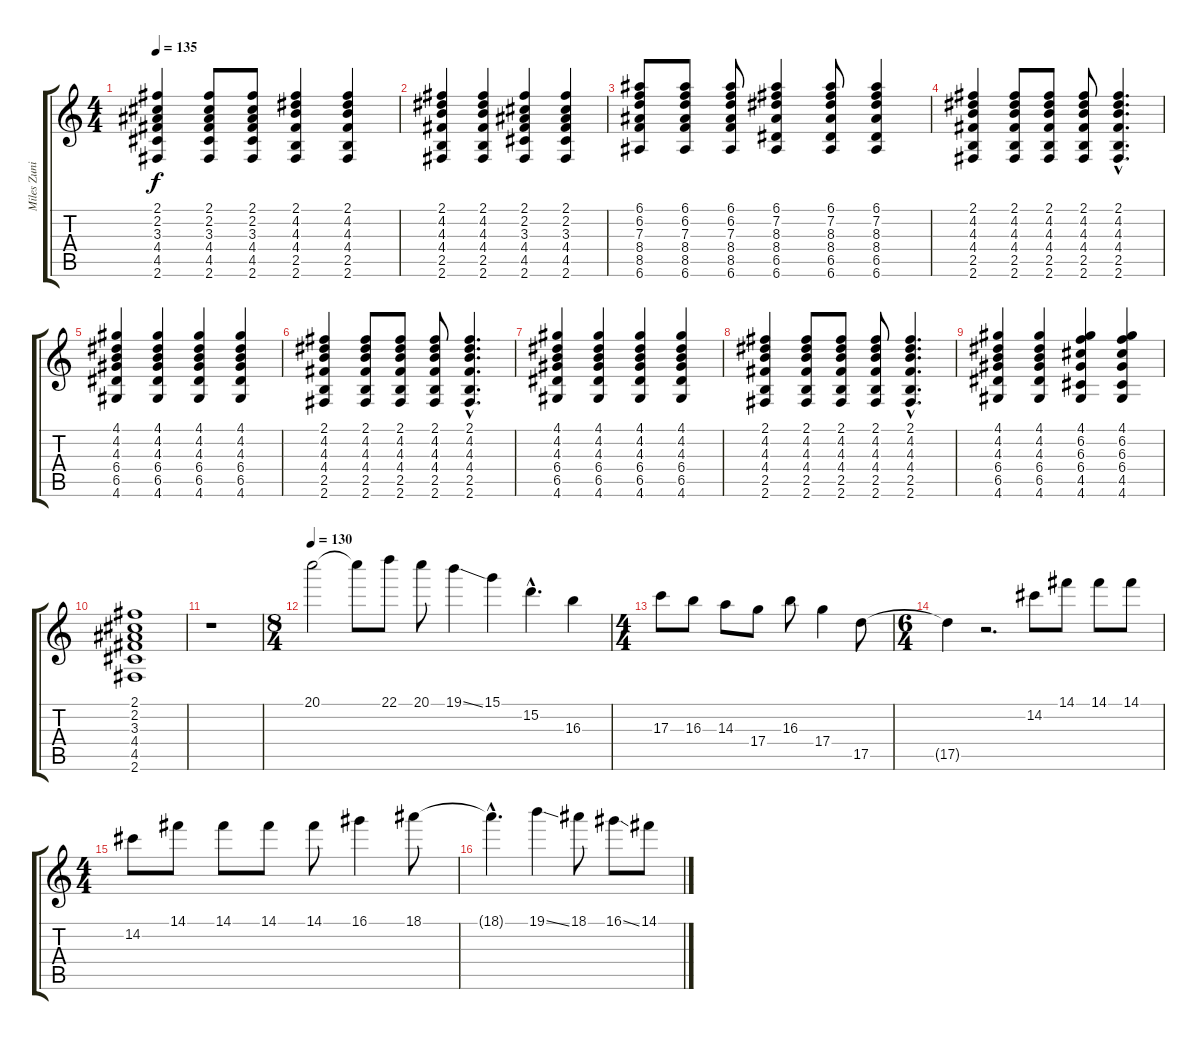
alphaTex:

\track ("Miles Zuniga" "Miles Zuni") {instrument acousticguitarnylon}
\staff {score tabs}
\tuning (E4 B3 G3 D3 A2 E2) {hide}
\ts (4 4)
\tempo 135
\clef g2
\ks c
(2.1 2.2 3.3 4.4 4.5 2.6).4{dy f} (2.1 2.2 3.3 4.4 4.5 2.6).8 (2.1 2.2 3.3 4.4 4.5 2.6).8 (2.1 4.2 4.3 4.4 2.5 2.6).4 (2.1 4.2 4.3 4.4 2.5 2.6).4 |
(2.1 4.2 4.3 4.4 2.5 2.6).4 (2.1 4.2 4.3 4.4 2.5 2.6).4 (2.1 2.2 3.3 4.4 4.5 2.6).4 (2.1 2.2 3.3 4.4 4.5 2.6).4 |
(6.1 6.2 7.3 8.4 8.5 6.6).8 (6.1 6.2 7.3 8.4 8.5 6.6).8 (6.1 6.2 7.3 8.4 8.5 6.6).8 (6.1 7.2 8.3 8.4 6.5 6.6).4 (6.1 7.2 8.3 8.4 6.5 6.6).8 (6.1 7.2 8.3 8.4 6.5 6.6).4 |
(2.1 4.2 4.3 4.4 2.5 2.6).4 (2.1 4.2 4.3 4.4 2.5 2.6).8 (2.1 4.2 4.3 4.4 2.5 2.6).8 (2.1 4.2 4.3 4.4 2.5 2.6).8 (2.1{hac} 4.2{hac} 4.3{hac} 4.4{hac} 2.5{hac} 2.6{hac}).4{d} |
(4.1 4.2 4.3 6.4 6.5 4.6).4 (4.1 4.2 4.3 6.4 6.5 4.6).4 (4.1 4.2 4.3 6.4 6.5 4.6).4 (4.1 4.2 4.3 6.4 6.5 4.6).4 |
(2.1 4.2 4.3 4.4 2.5 2.6).4 (2.1 4.2 4.3 4.4 2.5 2.6).8 (2.1 4.2 4.3 4.4 2.5 2.6).8 (2.1 4.2 4.3 4.4 2.5 2.6).8 (2.1{hac} 4.2{hac} 4.3{hac} 4.4{hac} 2.5{hac} 2.6{hac}).4{d} |
(4.1 4.2 4.3 6.4 6.5 4.6).4 (4.1 4.2 4.3 6.4 6.5 4.6).4 (4.1 4.2 4.3 6.4 6.5 4.6).4 (4.1 4.2 4.3 6.4 6.5 4.6).4 |
(2.1 4.2 4.3 4.4 2.5 2.6).4 (2.1 4.2 4.3 4.4 2.5 2.6).8 (2.1 4.2 4.3 4.4 2.5 2.6).8 (2.1 4.2 4.3 4.4 2.5 2.6).8 (2.1{hac} 4.2{hac} 4.3{hac} 4.4{hac} 2.5{hac} 2.6{hac}).4{d} |
(4.1 4.2 4.3 6.4 6.5 4.6).4 (4.1 4.2 4.3 6.4 6.5 4.6).4 (4.1 6.2 6.3 6.4 4.5 4.6).4 (4.1 6.2 6.3 6.4 4.5 4.6).4 |
(2.1 2.2 3.3 4.4 4.5 2.6).1 |
r.1 |
\ts (8 4)
\tempo 130
20.1.2{instrument distortionguitar} 20.1{t}.8 22.1.8 20.1.8 19.1{ss}.4 15.1.4 15.2{hac}.4{d} 16.3.4 |
\ts (4 4)
17.3.8 16.3.8 14.3.8 17.4.8 16.3.8 17.4.4 17.5.8 |
\ts (6 4)
17.5{t}.4 r.2{d} 14.2.8 14.1.8 14.1.8 14.1.8 |
\ts (4 4)
14.2.8 14.1.8 14.1.8 14.1.8 14.1.8 16.1.4 18.1.8 |
18.1{hac t}.4{d} 19.1{ss}.4 18.1.8 16.1{ss}.8 14.1.8
